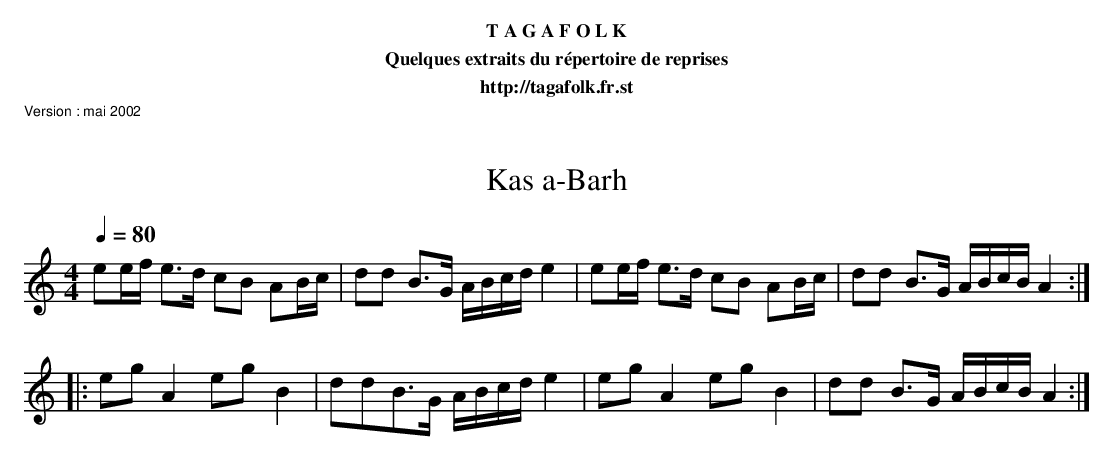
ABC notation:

X:1
T:Kas a-Barh
M:4/4
L:1/8
Q:1/4=80
K:C
ee/f/ e>d cB AB/c/ | dd B>G A/B/c/d/ e2 | ee/f/ e>d cB AB/c/ | dd B>G A/B/c/B/ A2 ::
egA2 egB2 | ddB>G A/B/c/d/ e2 | egA2 egB2 | dd B>G A/B/c/B/ A2 :|
